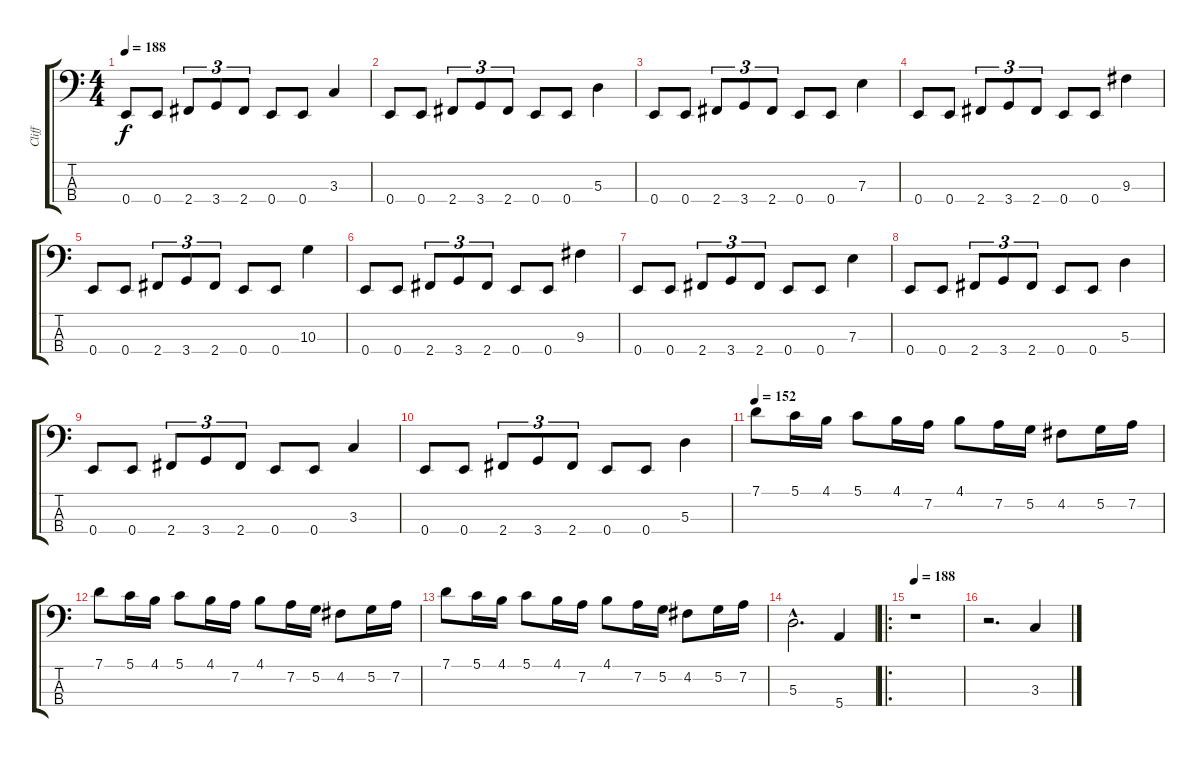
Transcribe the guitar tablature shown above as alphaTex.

\track ("Cliff" "Cliff") {instrument electricbassfinger}
\staff {score tabs}
\tuning (G2 D2 A1 E1) {hide}
\ts (4 4)
\tempo 188
\clef f4
\ks c
0.4.8{dy f} 0.4.8 2.4.8{tu (3 2)} 3.4.8{tu (3 2)} 2.4.8{tu (3 2)} 0.4.8 0.4.8 3.3.4 |
0.4.8 0.4.8 2.4.8{tu (3 2)} 3.4.8{tu (3 2)} 2.4.8{tu (3 2)} 0.4.8 0.4.8 5.3.4 |
0.4.8 0.4.8 2.4.8{tu (3 2)} 3.4.8{tu (3 2)} 2.4.8{tu (3 2)} 0.4.8 0.4.8 7.3.4 |
0.4.8 0.4.8 2.4.8{tu (3 2)} 3.4.8{tu (3 2)} 2.4.8{tu (3 2)} 0.4.8 0.4.8 9.3.4 |
0.4.8 0.4.8 2.4.8{tu (3 2)} 3.4.8{tu (3 2)} 2.4.8{tu (3 2)} 0.4.8 0.4.8 10.3.4 |
0.4.8 0.4.8 2.4.8{tu (3 2)} 3.4.8{tu (3 2)} 2.4.8{tu (3 2)} 0.4.8 0.4.8 9.3.4 |
0.4.8 0.4.8 2.4.8{tu (3 2)} 3.4.8{tu (3 2)} 2.4.8{tu (3 2)} 0.4.8 0.4.8 7.3.4 |
0.4.8 0.4.8 2.4.8{tu (3 2)} 3.4.8{tu (3 2)} 2.4.8{tu (3 2)} 0.4.8 0.4.8 5.3.4 |
0.4.8 0.4.8 2.4.8{tu (3 2)} 3.4.8{tu (3 2)} 2.4.8{tu (3 2)} 0.4.8 0.4.8 3.3.4 |
0.4.8 0.4.8 2.4.8{tu (3 2)} 3.4.8{tu (3 2)} 2.4.8{tu (3 2)} 0.4.8 0.4.8 5.3.4 |
\tempo 152
7.1.8 5.1.16 4.1.16 5.1.8 4.1.16 7.2.16 4.1.8 7.2.16 5.2.16 4.2.8 5.2.16 7.2.16 |
7.1.8 5.1.16 4.1.16 5.1.8 4.1.16 7.2.16 4.1.8 7.2.16 5.2.16 4.2.8 5.2.16 7.2.16 |
7.1.8 5.1.16 4.1.16 5.1.8 4.1.16 7.2.16 4.1.8 7.2.16 5.2.16 4.2.8 5.2.16 7.2.16 |
5.3{hac}.2{d} 5.4.4 |
\ro
\tempo 188
r.1 |
r.2{d} 3.3.4
